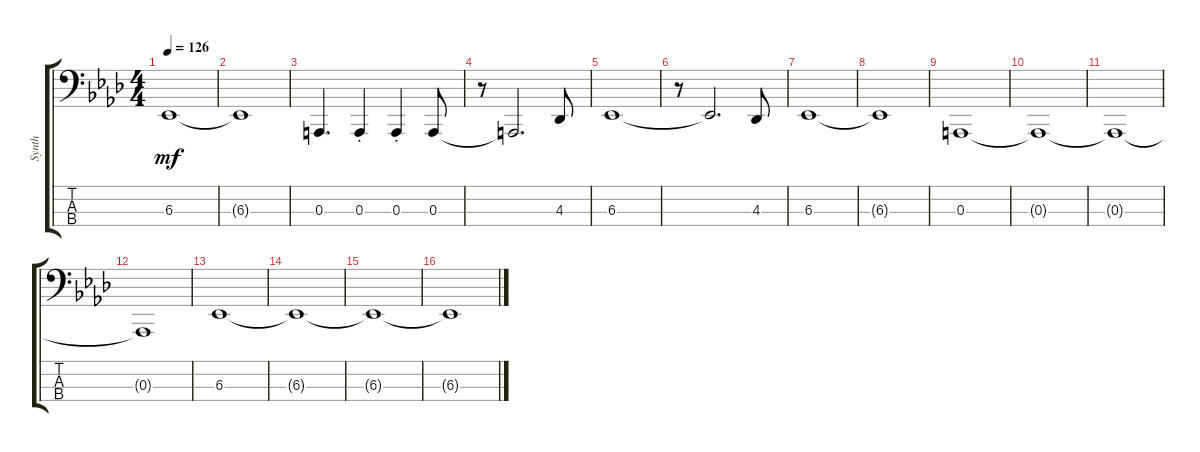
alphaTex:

\track ("Synth" "Synth") {instrument lead2sawtooth}
\staff {score tabs}
\tuning (G2 D2 A1 E1) {hide}
\ts (4 4)
\tempo 126
\clef f4
\ks ab
6.3.1{dy mf} |
6.3{t}.1 |
0.3.4{d} 0.3{st}.4 0.3{st}.4 0.3.8 |
r.8 0.3{t}.2{d} 4.3.8 |
6.3.1 |
r.8 6.3{t}.2{d} 4.3.8 |
6.3.1 |
6.3{t}.1 |
0.3.1 |
0.3{t}.1 |
0.3{t}.1 |
0.3{t}.1 |
6.3.1 |
6.3{t}.1 |
6.3{t}.1 |
6.3{t}.1
